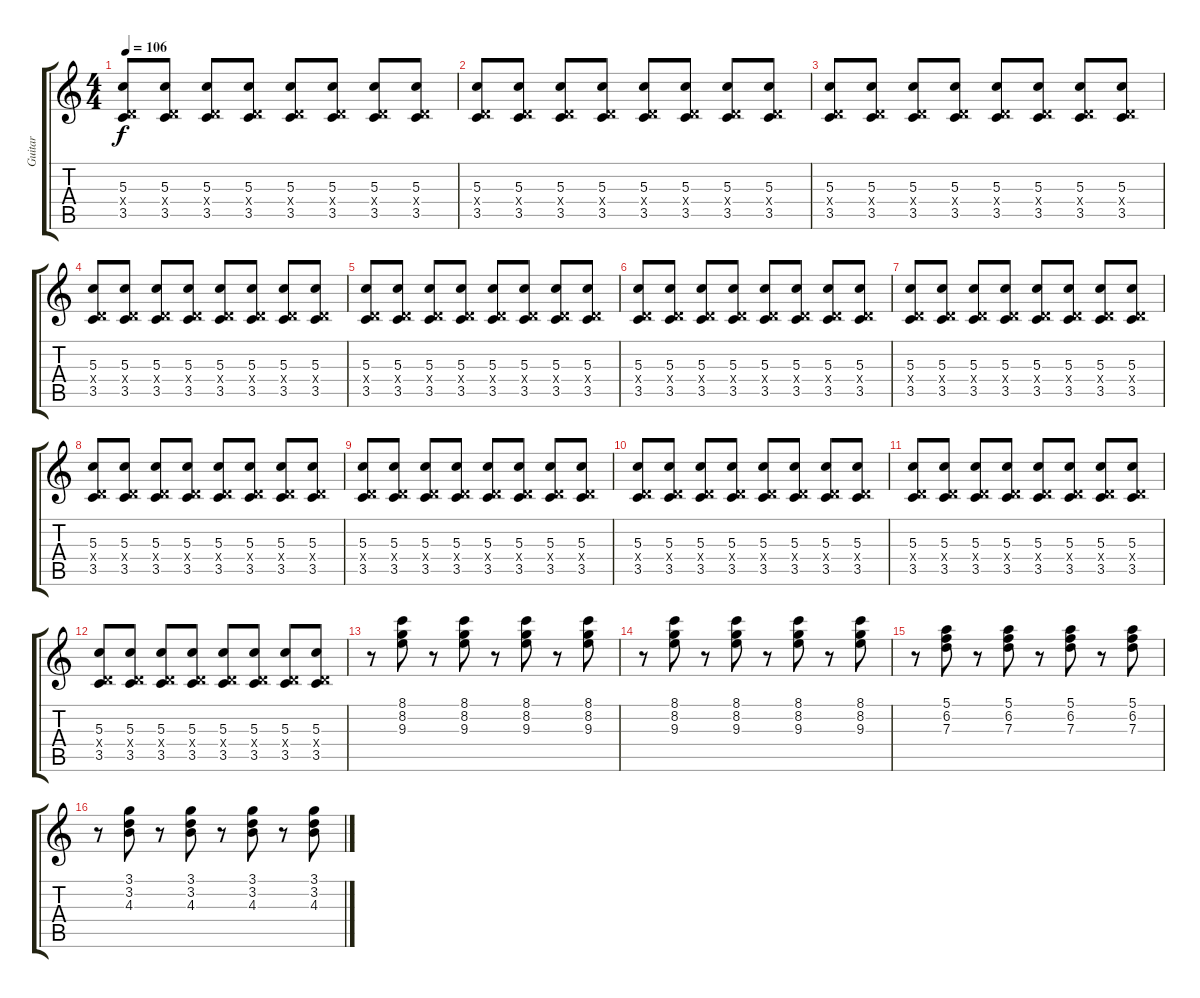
\track ("Guitar" "Guitar") {instrument overdrivenguitar}
\staff {score tabs}
\tuning (E4 B3 G3 D3 A2 E2) {hide}
\ts (4 4)
\tempo 106
\clef g2
\ks c
(5.3 0.4{x} 3.5).8{dy f instrument overdrivenguitar} (5.3 0.4{x} 3.5).8 (5.3 0.4{x} 3.5).8 (5.3 0.4{x} 3.5).8 (5.3 0.4{x} 3.5).8 (5.3 0.4{x} 3.5).8 (5.3 0.4{x} 3.5).8 (5.3 0.4{x} 3.5).8 |
(5.3 0.4{x} 3.5).8 (5.3 0.4{x} 3.5).8 (5.3 0.4{x} 3.5).8 (5.3 0.4{x} 3.5).8 (5.3 0.4{x} 3.5).8 (5.3 0.4{x} 3.5).8 (5.3 0.4{x} 3.5).8 (5.3 0.4{x} 3.5).8 |
(5.3 0.4{x} 3.5).8 (5.3 0.4{x} 3.5).8 (5.3 0.4{x} 3.5).8 (5.3 0.4{x} 3.5).8 (5.3 0.4{x} 3.5).8 (5.3 0.4{x} 3.5).8 (5.3 0.4{x} 3.5).8 (5.3 0.4{x} 3.5).8 |
(5.3 0.4{x} 3.5).8 (5.3 0.4{x} 3.5).8 (5.3 0.4{x} 3.5).8 (5.3 0.4{x} 3.5).8 (5.3 0.4{x} 3.5).8 (5.3 0.4{x} 3.5).8 (5.3 0.4{x} 3.5).8 (5.3 0.4{x} 3.5).8 |
(5.3 0.4{x} 3.5).8 (5.3 0.4{x} 3.5).8 (5.3 0.4{x} 3.5).8 (5.3 0.4{x} 3.5).8 (5.3 0.4{x} 3.5).8 (5.3 0.4{x} 3.5).8 (5.3 0.4{x} 3.5).8 (5.3 0.4{x} 3.5).8 |
(5.3 0.4{x} 3.5).8 (5.3 0.4{x} 3.5).8 (5.3 0.4{x} 3.5).8 (5.3 0.4{x} 3.5).8 (5.3 0.4{x} 3.5).8 (5.3 0.4{x} 3.5).8 (5.3 0.4{x} 3.5).8 (5.3 0.4{x} 3.5).8 |
(5.3 0.4{x} 3.5).8 (5.3 0.4{x} 3.5).8 (5.3 0.4{x} 3.5).8 (5.3 0.4{x} 3.5).8 (5.3 0.4{x} 3.5).8 (5.3 0.4{x} 3.5).8 (5.3 0.4{x} 3.5).8 (5.3 0.4{x} 3.5).8 |
(5.3 0.4{x} 3.5).8 (5.3 0.4{x} 3.5).8 (5.3 0.4{x} 3.5).8 (5.3 0.4{x} 3.5).8 (5.3 0.4{x} 3.5).8 (5.3 0.4{x} 3.5).8 (5.3 0.4{x} 3.5).8 (5.3 0.4{x} 3.5).8 |
(5.3 0.4{x} 3.5).8 (5.3 0.4{x} 3.5).8 (5.3 0.4{x} 3.5).8 (5.3 0.4{x} 3.5).8 (5.3 0.4{x} 3.5).8 (5.3 0.4{x} 3.5).8 (5.3 0.4{x} 3.5).8 (5.3 0.4{x} 3.5).8 |
(5.3 0.4{x} 3.5).8 (5.3 0.4{x} 3.5).8 (5.3 0.4{x} 3.5).8 (5.3 0.4{x} 3.5).8 (5.3 0.4{x} 3.5).8 (5.3 0.4{x} 3.5).8 (5.3 0.4{x} 3.5).8 (5.3 0.4{x} 3.5).8 |
(5.3 0.4{x} 3.5).8 (5.3 0.4{x} 3.5).8 (5.3 0.4{x} 3.5).8 (5.3 0.4{x} 3.5).8 (5.3 0.4{x} 3.5).8 (5.3 0.4{x} 3.5).8 (5.3 0.4{x} 3.5).8 (5.3 0.4{x} 3.5).8 |
(5.3 0.4{x} 3.5).8 (5.3 0.4{x} 3.5).8 (5.3 0.4{x} 3.5).8 (5.3 0.4{x} 3.5).8 (5.3 0.4{x} 3.5).8 (5.3 0.4{x} 3.5).8 (5.3 0.4{x} 3.5).8 (5.3 0.4{x} 3.5).8 |
r.8 (8.1 8.2 9.3).8 r.8 (8.1 8.2 9.3).8 r.8 (8.1 8.2 9.3).8 r.8 (8.1 8.2 9.3).8 |
r.8 (8.1 8.2 9.3).8 r.8 (8.1 8.2 9.3).8 r.8 (8.1 8.2 9.3).8 r.8 (8.1 8.2 9.3).8 |
r.8 (5.1 6.2 7.3).8 r.8 (5.1 6.2 7.3).8 r.8 (5.1 6.2 7.3).8 r.8 (5.1 6.2 7.3).8 |
r.8 (3.1 3.2 4.3).8 r.8 (3.1 3.2 4.3).8 r.8 (3.1 3.2 4.3).8 r.8 (3.1 3.2 4.3).8
